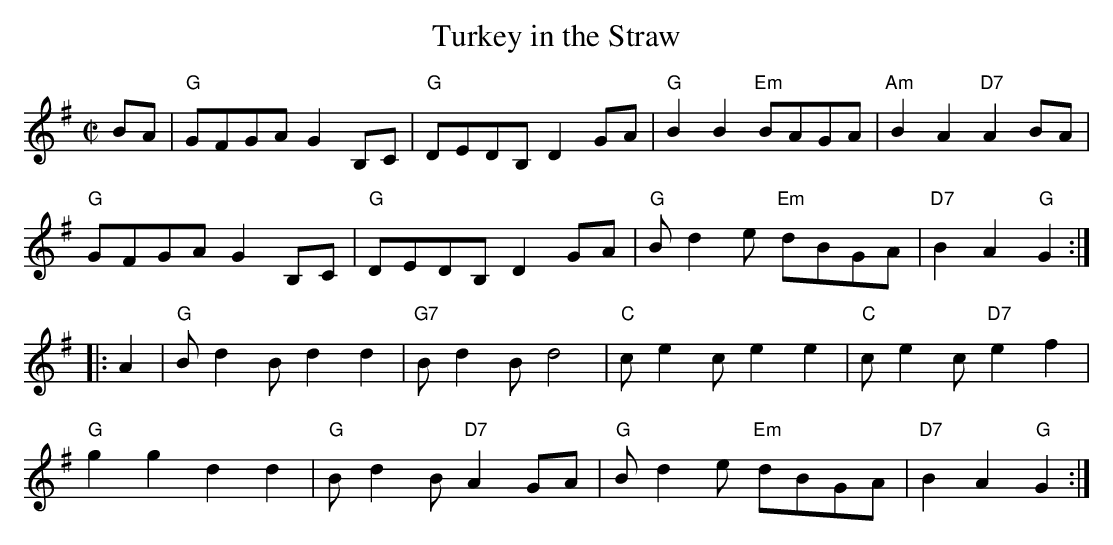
X:1
T:Turkey in the Straw
M:C|
L:1/4
K:G
B/2A/2|"G"G/2F/2G/2A/2 GB,/2C/2|"G"D/2E/2D/2B,/2 DG/2A/2|\
"G"BB "Em"B/2A/2G/2A/2|"Am"BA "D7"AB/2A/2|
"G"G/2F/2G/2A/2 GB,/2C/2|"G"D/2E/2D/2B,/2 DG/2A/2|"G"B/2de/2 "Em"d/2B/2G/2A/2|\
"D7"BA "G"G:|
|:A|"G"B/2dB/2 dd|"G7"B/2dB/2 d2|"C"c/2ec/2 ee|"C"c/2ec/2 "D7"ef|
"G"gg dd|"G"B/2dB/2 "D7"AG/2A/2|"G"B/2de/2 "Em"d/2B/2G/2A/2|"D7"BA "G"G:|
